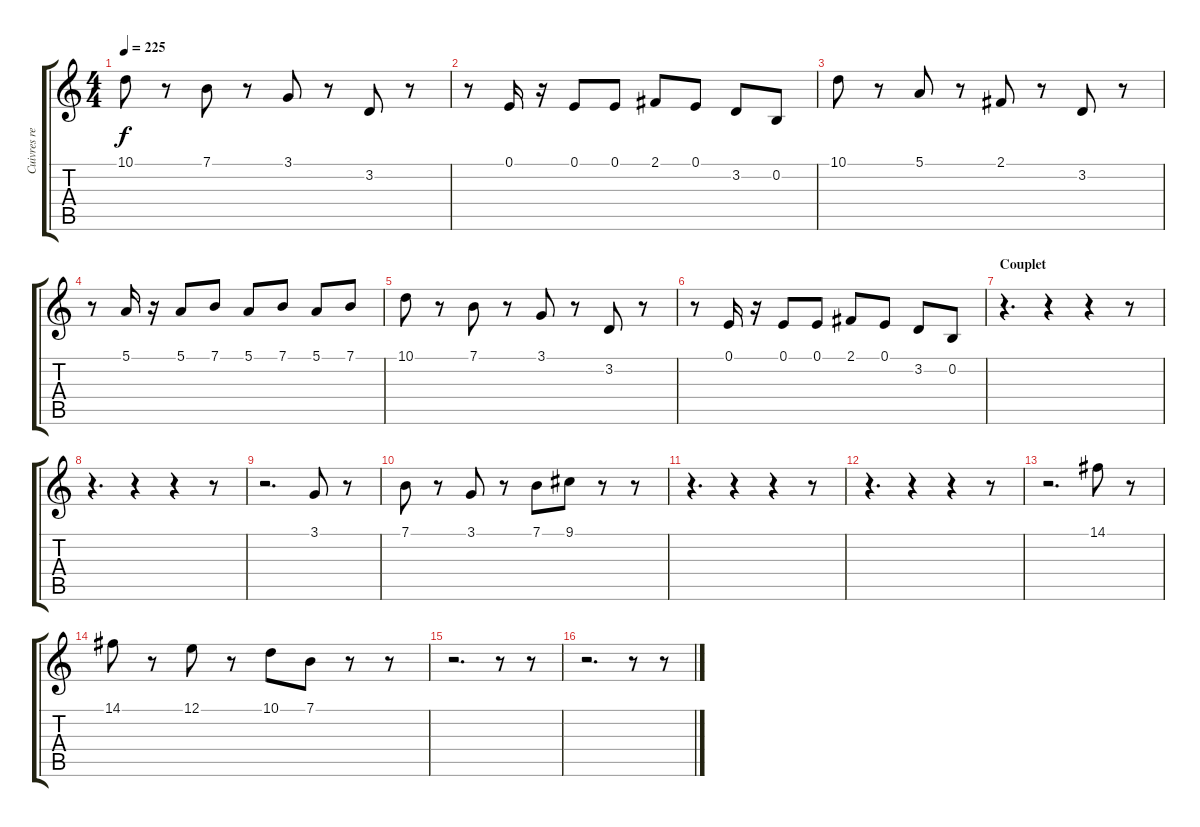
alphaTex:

\track ("Cuivres renfort" "Cuivres re") {instrument brasssection}
\staff {score tabs}
\tuning (E4 B3 G3 D3 A2 E2) {hide}
\ts (4 4)
\tempo 225
\clef g2
\ks c
10.1.8{dy f} r.8 7.1.8 r.8 3.1.8 r.8 3.2.8 r.8 |
r.8 0.1.16 r.16 0.1.8 0.1.8 2.1.8 0.1.8 3.2.8 0.2.8 |
10.1.8 r.8 5.1.8 r.8 2.1.8 r.8 3.2.8 r.8 |
r.8 5.1.16 r.16 5.1.8 7.1.8 5.1.8 7.1.8 5.1.8 7.1.8 |
10.1.8 r.8 7.1.8 r.8 3.1.8 r.8 3.2.8 r.8 |
r.8 0.1.16 r.16 0.1.8 0.1.8 2.1.8 0.1.8 3.2.8 0.2.8 |
\section ("" "Couplet")
r.4{d} r.4 r.4 r.8 |
r.4{d} r.4 r.4 r.8 |
r.2{d} 3.1.8 r.8 |
7.1.8 r.8 3.1.8 r.8 7.1.8 9.1.8 r.8 r.8 |
r.4{d} r.4 r.4 r.8 |
r.4{d} r.4 r.4 r.8 |
r.2{d} 14.1.8 r.8 |
14.1.8 r.8 12.1.8 r.8 10.1.8 7.1.8 r.8 r.8 |
r.2{d} r.8 r.8 |
r.2{d} r.8 r.8
